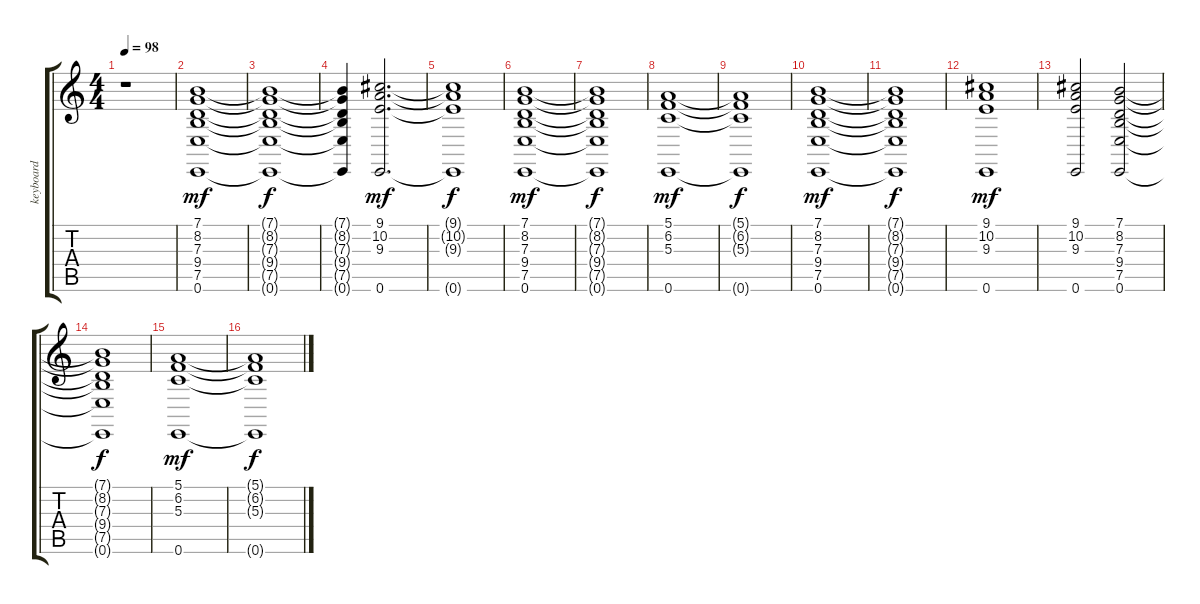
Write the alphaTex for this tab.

\track ("keyboard" "keyboard") {instrument brightacousticpiano}
\staff {score tabs}
\tuning (E4 B3 G3 D3 A2 E2) {hide}
\ts (4 4)
\tempo 98
\clef g2
\ks c
r.1{dy mf instrument brightacousticpiano} |
(7.1 8.2 7.3 9.4 7.5 0.6).1 |
(7.1{t} 8.2{t} 7.3{t} 9.4{t} 7.5{t} 0.6{t}).1{dy f} |
(7.1{t} 8.2{t} 7.3{t} 9.4{t} 7.5{t} 0.6{t}).4 (9.1 10.2 9.3 0.6).2{d dy mf} |
(9.1{t} 10.2{t} 9.3{t} 0.6{t}).1{dy f} |
(7.1 8.2 7.3 9.4 7.5 0.6).1{dy mf} |
(7.1{t} 8.2{t} 7.3{t} 9.4{t} 7.5{t} 0.6{t}).1{dy f} |
(5.1 6.2 5.3 0.6).1{dy mf} |
(5.1{t} 6.2{t} 5.3{t} 0.6{t}).1{dy f} |
(7.1 8.2 7.3 9.4 7.5 0.6).1{dy mf} |
(7.1{t} 8.2{t} 7.3{t} 9.4{t} 7.5{t} 0.6{t}).1{dy f} |
(9.1 10.2 9.3 0.6).1{dy mf} |
(9.1 10.2 9.3 0.6).2 (7.1 8.2 7.3 9.4 7.5 0.6).2 |
(7.1{t} 8.2{t} 7.3{t} 9.4{t} 7.5{t} 0.6{t}).1{dy f} |
(5.1 6.2 5.3 0.6).1{dy mf} |
(5.1{t} 6.2{t} 5.3{t} 0.6{t}).1{dy f}
